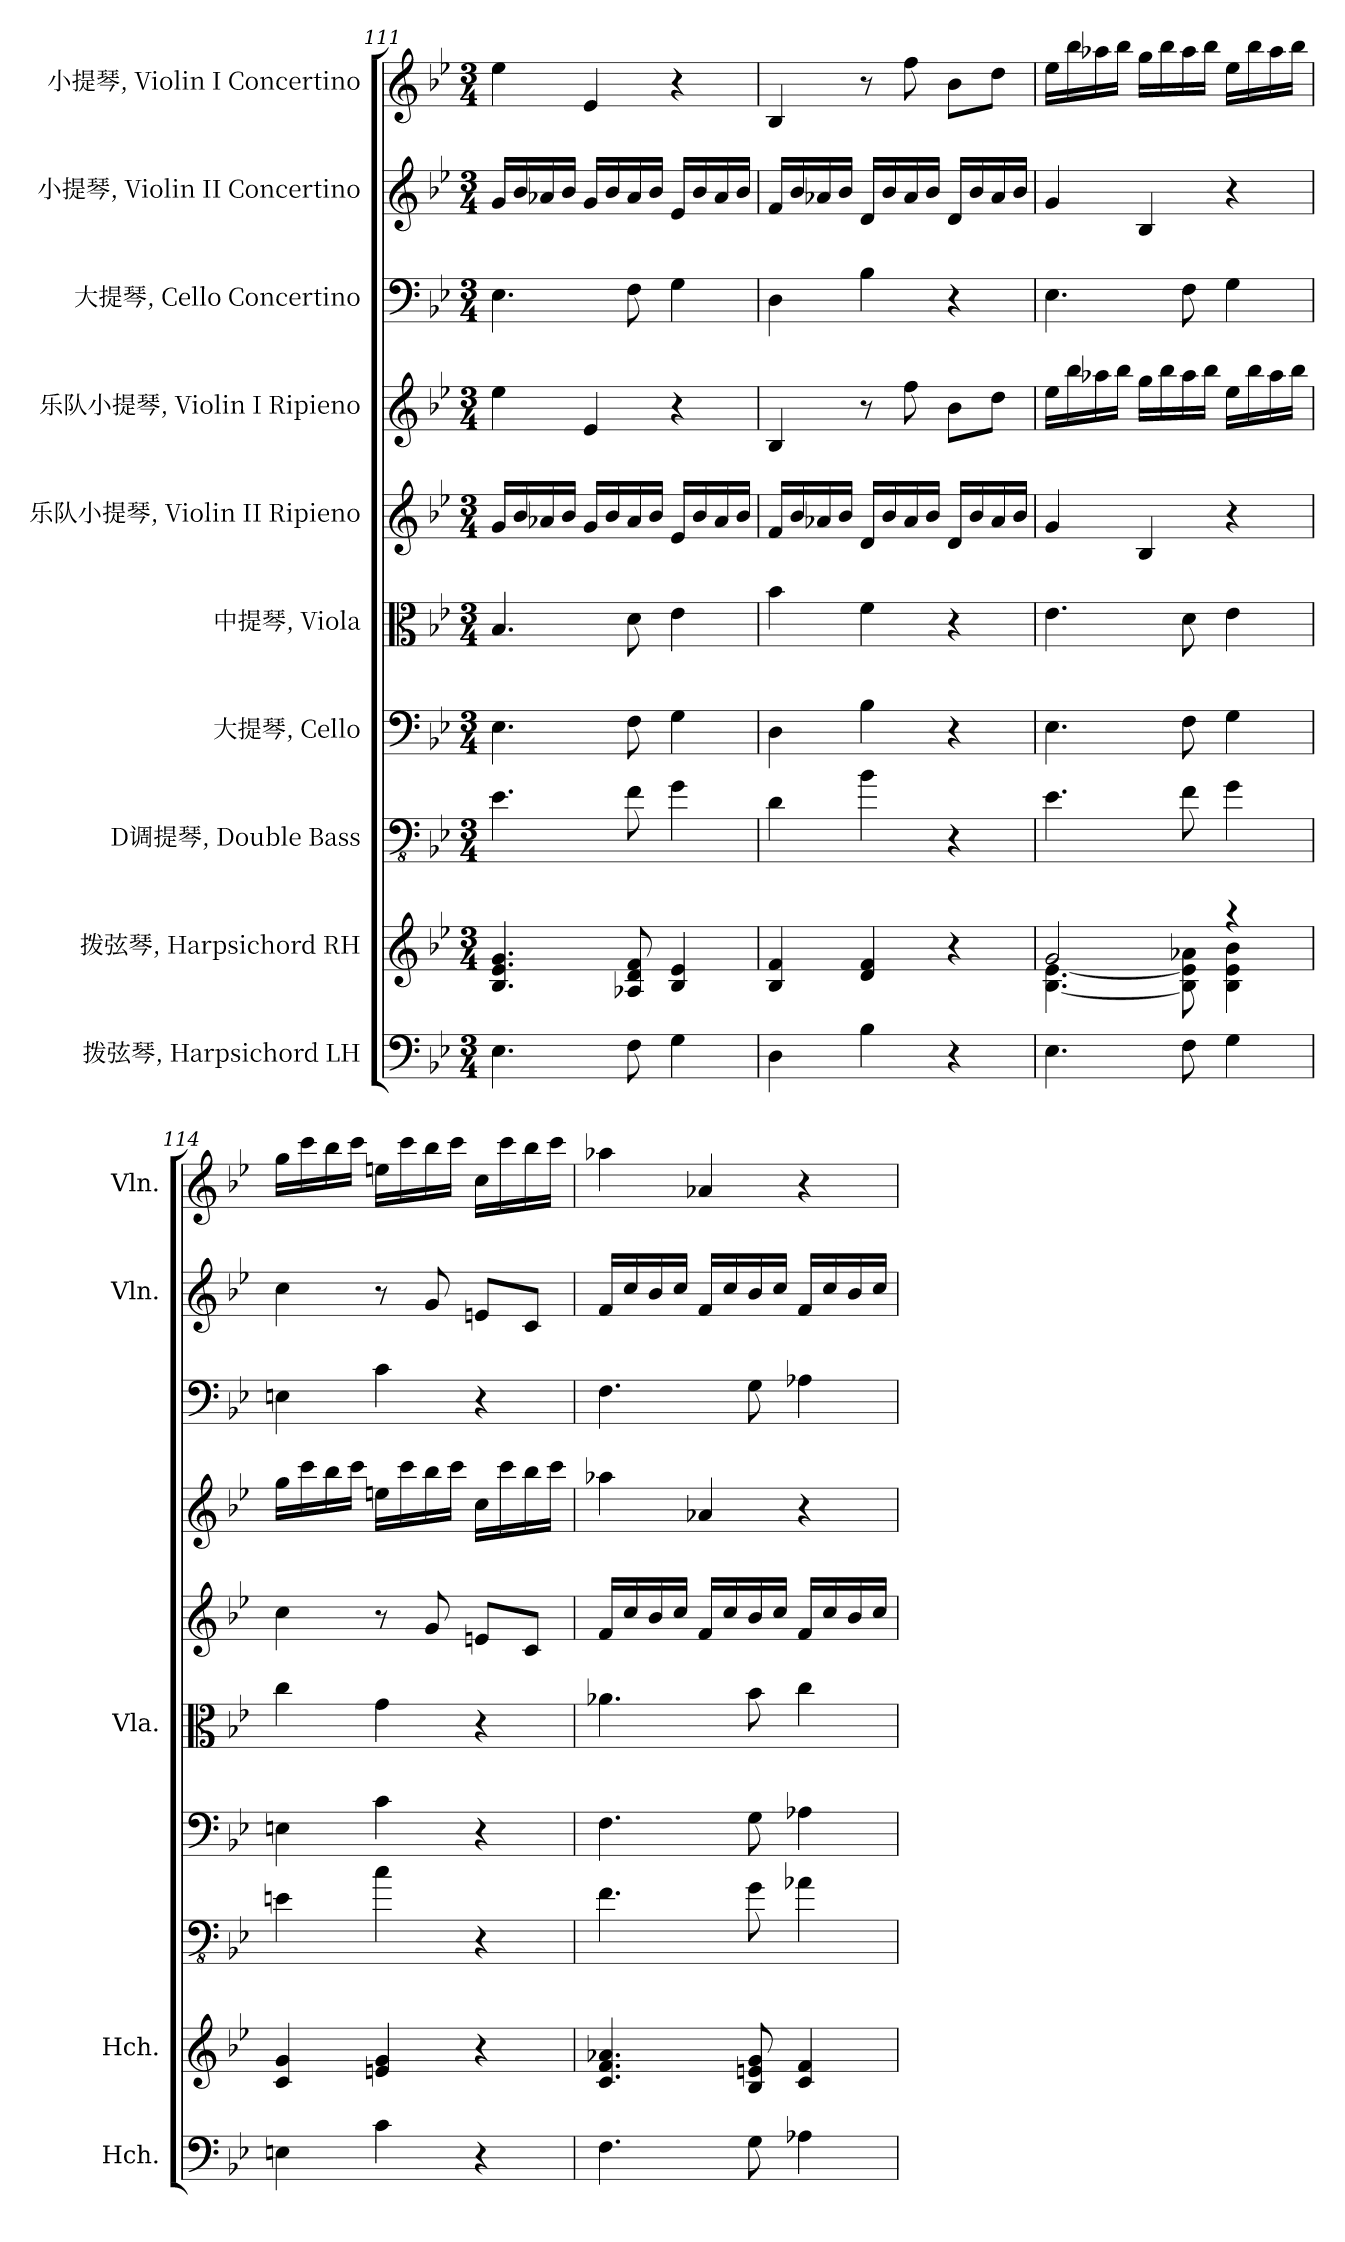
**kern	**kern	**kern	**kern	**kern	**kern	**kern	**kern	**kern	**kern
*part10	*part9	*part8	*part7	*part6	*part5	*part4	*part3	*part2	*part1
*staff10	*staff9	*staff8	*staff7	*staff6	*staff5	*staff4	*staff3	*staff2	*staff1
*I"拨弦琴, Harpsichord LH	*I"拨弦琴, Harpsichord RH	*I"D调提琴, Double Bass	*I"大提琴, Cello	*I"中提琴, Viola	*I"乐队小提琴, Violin II Ripieno	*I"乐队小提琴, Violin I Ripieno	*I"大提琴, Cello Concertino	*I"小提琴, Violin II Concertino	*I"小提琴, Violin I Concertino
*I'Hch.	*I'Hch.	*	*	*I'Vla.	*	*	*	*I'Vln.	*I'Vln.
*clefF4	*clefG2	*clefFv4	*clefF4	*clefC3	*clefG2	*clefG2	*clefF4	*clefG2	*clefG2
*	*	*ITrd7c12	*	*	*	*	*	*	*
*k[b-e-]	*k[b-e-]	*k[b-e-]	*k[b-e-]	*k[b-e-]	*k[b-e-]	*k[b-e-]	*k[b-e-]	*k[b-e-]	*k[b-e-]
*M3/4	*M3/4	*M3/4	*M3/4	*M3/4	*M3/4	*M3/4	*M3/4	*M3/4	*M3/4
=111	=111	=111	=111	=111	=111	=111	=111	=111	=111
4.E-\	4.B-/ 4.e-/ 4.g/	4.EE-\	4.E-\	4.B-/	16g/LL	4ee-\	4.E-\	16g/LL	4ee-\
.	.	.	.	.	16b-/	.	.	16b-/	.
.	.	.	.	.	16a-X/	.	.	16a-X/	.
.	.	.	.	.	16b-/JJ	.	.	16b-/JJ	.
.	.	.	.	.	16g/LL	4e-/	.	16g/LL	4e-/
.	.	.	.	.	16b-/	.	.	16b-/	.
8F\	8A-X/ 8d/ 8f/	8FF\	8F\	8d\	16a-/	.	8F\	16a-/	.
.	.	.	.	.	16b-/JJ	.	.	16b-/JJ	.
4G\	4B-/ 4e-/	4GG\	4G\	4e-\	16e-/LL	4r	4G\	16e-/LL	4r
.	.	.	.	.	16b-/	.	.	16b-/	.
.	.	.	.	.	16a-/	.	.	16a-/	.
.	.	.	.	.	16b-/JJ	.	.	16b-/JJ	.
=112	=112	=112	=112	=112	=112	=112	=112	=112	=112
4D\	4B-/ 4f/	4DD\	4D\	4b-\	16f/LL	4B-/	4D\	16f/LL	4B-/
.	.	.	.	.	16b-/	.	.	16b-/	.
.	.	.	.	.	16a-X/	.	.	16a-X/	.
.	.	.	.	.	16b-/JJ	.	.	16b-/JJ	.
4B-\	4d/ 4f/	4BB-\	4B-\	4f\	16d/LL	8r	4B-\	16d/LL	8r
.	.	.	.	.	16b-/	.	.	16b-/	.
.	.	.	.	.	16a-/	8ff\	.	16a-/	8ff\
.	.	.	.	.	16b-/JJ	.	.	16b-/JJ	.
4r	4r	4r	4r	4r	16d/LL	8b-\L	4r	16d/LL	8b-\L
.	.	.	.	.	16b-/	.	.	16b-/	.
.	.	.	.	.	16a-/	8dd\J	.	16a-/	8dd\J
.	.	.	.	.	16b-/JJ	.	.	16b-/JJ	.
!!LO:PB:g=z
=113	=113	=113	=113	=113	=113	=113	=113	=113	=113
*	*^	*	*	*	*	*	*	*	*
4.E-\	2g/	[4.B-\ [4.e-\	4.EE-\	4.E-\	4.e-\	4g/	16ee-\LL	4.E-\	4g/	16ee-\LL
.	.	.	.	.	.	.	16bb-\	.	.	16bb-\
.	.	.	.	.	.	.	16aa-X\	.	.	16aa-X\
.	.	.	.	.	.	.	16bb-\JJ	.	.	16bb-\JJ
.	.	.	.	.	.	4B-/	16gg\LL	.	4B-/	16gg\LL
.	.	.	.	.	.	.	16bb-\	.	.	16bb-\
8F\	.	8B-\] 8e-\] 8a-X\	8FF\	8F\	8d\	.	16aa-\	8F\	.	16aa-\
.	.	.	.	.	.	.	16bb-\JJ	.	.	16bb-\JJ
4G\	4r	4B-\ 4e-\ 4b-\	4GG\	4G\	4e-\	4r	16ee-\LL	4G\	4r	16ee-\LL
.	.	.	.	.	.	.	16bb-\	.	.	16bb-\
.	.	.	.	.	.	.	16aa-\	.	.	16aa-\
.	.	.	.	.	.	.	16bb-\JJ	.	.	16bb-\JJ
*	*v	*v	*	*	*	*	*	*	*	*
=114	=114	=114	=114	=114	=114	=114	=114	=114	=114
4En\	4c/ 4g/	4EEn\	4En\	4cc\	4cc\	16gg\LL	4En\	4cc\	16gg\LL
.	.	.	.	.	.	16ccc\	.	.	16ccc\
.	.	.	.	.	.	16bb-\	.	.	16bb-\
.	.	.	.	.	.	16ccc\JJ	.	.	16ccc\JJ
4c\	4en/ 4g/	4C\	4c\	4g\	8r	16een\LL	4c\	8r	16een\LL
.	.	.	.	.	.	16ccc\	.	.	16ccc\
.	.	.	.	.	8g/	16bb-\	.	8g/	16bb-\
.	.	.	.	.	.	16ccc\JJ	.	.	16ccc\JJ
4r	4r	4r	4r	4r	8en/L	16cc\LL	4r	8en/L	16cc\LL
.	.	.	.	.	.	16ccc\	.	.	16ccc\
.	.	.	.	.	8c/J	16bb-\	.	8c/J	16bb-\
.	.	.	.	.	.	16ccc\JJ	.	.	16ccc\JJ
=115	=115	=115	=115	=115	=115	=115	=115	=115	=115
4.F\	4.c/ 4.f/ 4.a-X/	4.FF\	4.F\	4.a-X\	16f/LL	4aa-X\	4.F\	16f/LL	4aa-X\
.	.	.	.	.	16cc/	.	.	16cc/	.
.	.	.	.	.	16b-/	.	.	16b-/	.
.	.	.	.	.	16cc/JJ	.	.	16cc/JJ	.
.	.	.	.	.	16f/LL	4a-X/	.	16f/LL	4a-X/
.	.	.	.	.	16cc/	.	.	16cc/	.
8G\	8B-/ 8en/ 8g/	8GG\	8G\	8b-\	16b-/	.	8G\	16b-/	.
.	.	.	.	.	16cc/JJ	.	.	16cc/JJ	.
4A-X\	4c/ 4f/	4AA-X\	4A-X\	4cc\	16f/LL	4r	4A-X\	16f/LL	4r
.	.	.	.	.	16cc/	.	.	16cc/	.
.	.	.	.	.	16b-/	.	.	16b-/	.
.	.	.	.	.	16cc/JJ	.	.	16cc/JJ	.
=	=	=	=	=	=	=	=	=	=
*-	*-	*-	*-	*-	*-	*-	*-	*-	*-
